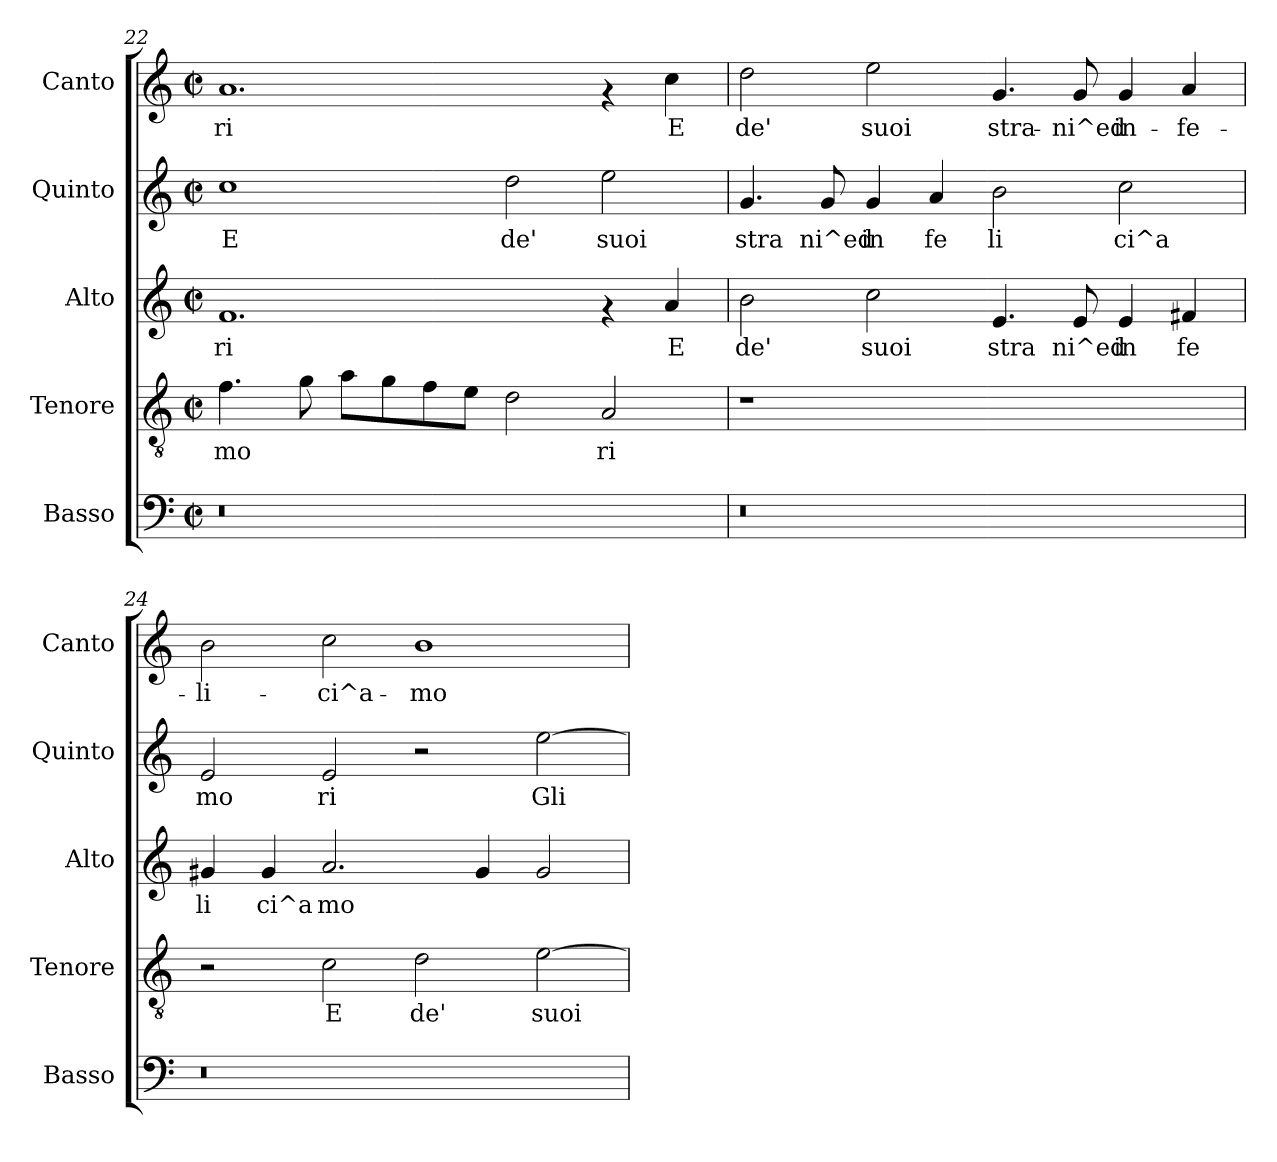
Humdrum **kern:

**kern	**kern	**text	**kern	**text	**kern	**text	**kern	**text
*part5	*part4	*part4	*part3	*part3	*part2	*part2	*part1	*part1
*staff5	*staff4	*staff4	*staff3	*staff3	*staff2	*staff2	*staff1	*staff1
*I"Basso	*I"Tenore	*	*I"Alto	*	*I"Quinto	*	*I"Canto	*
*I'Basso	*I'Tenore	*	*I'Alto	*	*I'Quinto	*	*I'Canto	*
*clefF4	*clefGv2	*	*clefG2	*	*clefG2	*	*clefG2	*
*k[]	*k[]	*	*k[]	*	*k[]	*	*k[]	*
*C:	*C:	*	*C:	*	*C:	*	*C:	*
*M2/2	*M2/2	*	*M2/2	*	*M2/2	*	*M2/2	*
*met(c|)	*met(c|)	*	*met(c|)	*	*met(c|)	*	*met(c|)	*
=22	=22	=22	=22	=22	=22	=22	=22	=22
!	!	!LO:LY:b:cj	!	!LO:LY:b:cj	!	!LO:LY:b:cj	!	!LO:LY:b:cj
0r	4.f\	mo	1.f	-ri	1cc	E	1.a	-ri
!	!	!LO:LY:b:cj	!	!	!	!	!	!
.	8g\	.	.	.	.	.	.	.
!	!	!LO:LY:b:cj	!	!	!	!	!	!
.	8a\L	.	.	.	.	.	.	.
!	!	!LO:LY:b:cj	!	!	!	!	!	!
.	8g\	.	.	.	.	.	.	.
!	!	!LO:LY:b:cj	!	!	!	!	!	!
.	8f\	.	.	.	.	.	.	.
!	!	!LO:LY:b:cj	!	!	!	!	!	!
.	8e\J	.	.	.	.	.	.	.
!	!	!LO:LY:b:cj	!	!	!	!LO:LY:b:cj	!	!
.	2d\	.	.	.	2dd\	de'	.	.
!	!	!LO:LY:b:cj	!	!	!	!LO:LY:b:cj	!	!
.	2A/	ri	4rf	.	2ee\	suoi	4rf	.
!	!	!	!	!LO:LY:b:cj	!	!	!	!LO:LY:b:cj
.	.	.	4a/	E	.	.	4cc\	E
!!LO:PB:g=z
=23	=23	=23	=23	=23	=23	=23	=23	=23
!	!	!	!	!LO:LY:b:cj	!	!LO:LY:b:cj	!	!LO:LY:b:cj
0r	1r	.	2b\	de'	4.g/	stra	2dd\	de'
!	!	!	!	!	!	!LO:LY:b:cj	!	!
.	.	.	.	.	8g/	ni^ed	.	.
!	!	!	!	!LO:LY:b:cj	!	!LO:LY:b:cj	!	!LO:LY:b:cj
.	.	.	2cc\	suoi	4g/	in	2ee\	suoi
!	!	!	!	!	!	!LO:LY:b:cj	!	!
.	.	.	.	.	4a/	fe	.	.
!	!	!	!	!LO:LY:b:cj	!	!LO:LY:b:cj	!	!LO:LY:b:cj
.	1ryy	.	4.e/	stra	2b\	li	4.g/	stra-
!	!	!	!	!LO:LY:b:cj	!	!	!	!LO:LY:b:cj
.	.	.	8e/	ni^ed	.	.	8g/	-ni^ed
!	!	!	!	!LO:LY:b:cj	!	!LO:LY:b:cj	!	!LO:LY:b:cj
.	.	.	4e/	in	2cc\	ci^a	4g/	in-
!	!	!	!	!LO:LY:b:cj	!	!	!	!LO:LY:b:cj
.	.	.	4f#X/	fe	.	.	4a/	-fe-
=24	=24	=24	=24	=24	=24	=24	=24	=24
!	!	!	!	!LO:LY:b:cj	!	!LO:LY:b:cj	!	!LO:LY:b:cj
0r	2r	.	4g#X/	li	2e/	mo	2b\	-li-
!	!	!	!	!LO:LY:b:cj	!	!	!	!
.	.	.	4g#/	ci^a	.	.	.	.
!	!	!LO:LY:b:cj	!	!LO:LY:b:cj	!	!LO:LY:b:cj	!	!LO:LY:b:cj
.	2c\	E	2.a/	mo	2e/	ri	2cc\	-ci^a-
!	!	!LO:LY:b:cj	!	!	!	!	!	!LO:LY:b:cj
.	2d\	de'	.	.	2r	.	1b	-mo-
!	!	!	!	!LO:LY:b:cj	!	!	!	!
.	.	.	4g#/	.	.	.	.	.
!	!	!LO:LY:b:cj	!	!LO:LY:b:cj	!	!LO:LY:b:cj	!	!
.	[>2e\	suoi	2g#/	.	[>2ee\	Gli	.	.
=	=	=	=	=	=	=	=	=
*-	*-	*-	*-	*-	*-	*-	*-	*-
